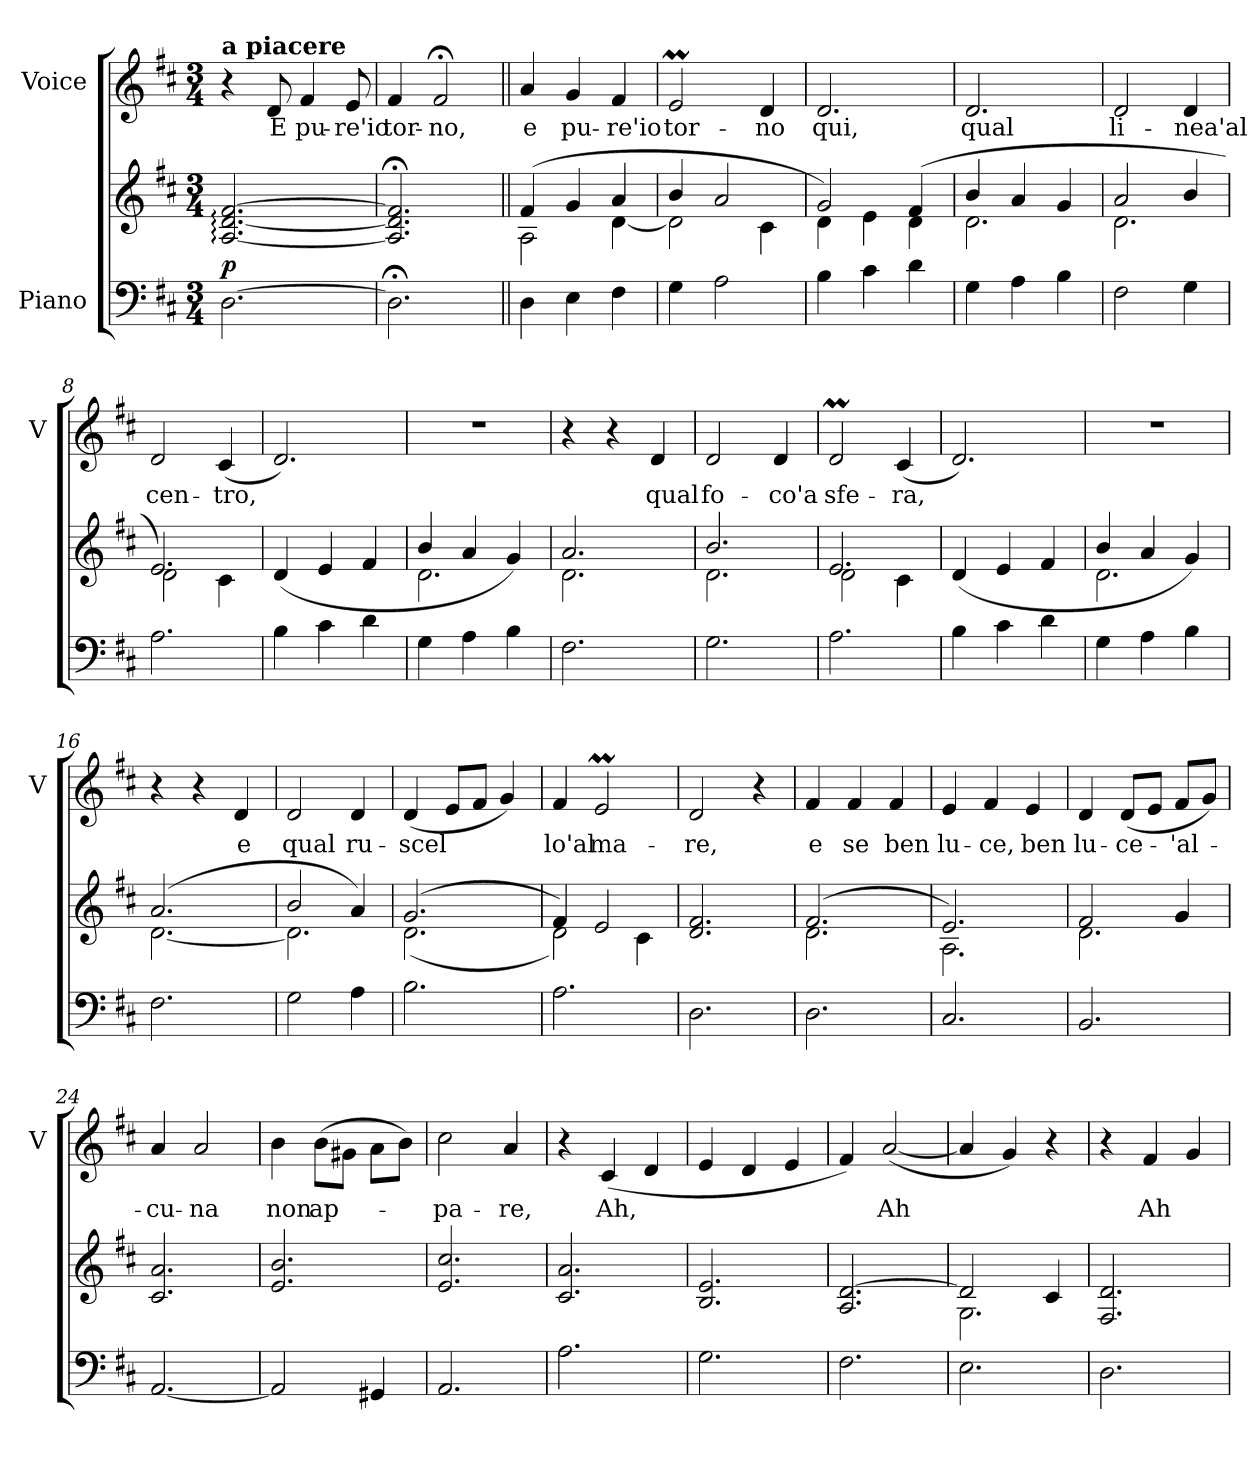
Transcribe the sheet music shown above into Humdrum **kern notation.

**kern	**kern	**dynam	**kern	**text
*part2	*part2	*part2	*part1	*part1
*staff3	*staff2	*staff2/3	*staff1	*staff1
*I"Piano	*	*	*I"Voice	*
*	*	*	*I'V	*
*clefF4	*clefG2	*	*clefG2	*
*ITrd1c1	*ITrd1c1	*	*ITrd1c1	*
*k[f#c#g#d#a#e#b#]	*k[f#c#g#d#a#e#b#]	*	*k[f#c#g#d#a#e#b#]	*
*M3/4	*M3/4	*	*M3/4	*
=1	=1	=1	=1	=1
!	!	!	!LO:TX:a:B:t=a piacere	!
!	!	!LO:DY:a=2	!	!
[2.C#\	[2.G#/: [2.c#/: [2.e#/:	p	4r	.
.	.	.	8c#/	E
.	.	.	4e#/	pu-
.	.	.	8d#/	-re'io
=2	=2	=2	=2	=2
2.C#;<\]	2.G#/];< 2.c#/];< 2.e#/];<	.	4e#/	tor-
.	.	.	2e#;</	-no,
=3||	=3||	=3||	=3||	=3||
*	*	*	*MM150	*
*	*^	*	*	*
4C#\	(4e#/	2G#\	.	4g#/	e
4D#\	4f#/	.	.	4f#/	pu-
4E#\	4g#/	[4c#\	.	4e#/	-re'io
=4	=4	=4	=4	=4	=4
4F#\	4a#/	2c#\]	.	2d#M/	tor-
2G#\	2g#/	.	.	.	.
.	.	4B#\	.	4c#/	-no
=5	=5	=5	=5	=5	=5
4A#\	2f#/)	4c#\	.	2.c#/	qui,
4B#\	.	4d#\	.	.	.
4c#\	(4e#/	4c#\	.	.	.
=6	=6	=6	=6	=6	=6
4F#\	4a#/	2.c#\	.	2.c#/	qual
4G#\	4g#/	.	.	.	.
4A#\	4f#/	.	.	.	.
=7	=7	=7	=7	=7	=7
2E#\	2g#/	2.c#\	.	2c#/	li-
4F#\	4a#/	.	.	4c#/	-nea'al
=8	=8	=8	=8	=8	=8
2.G#\	2.d#/)	2c#\	.	2c#/	cen-
.	.	4B#\	.	(4B#/	-tro,
*	*v	*v	*	*	*
!!LO:LB:g=z
=9	=9	=9	=9	=9
4A#\	(4c#/	.	2.c#/)	.
4B#\	4d#/	.	.	.
4c#\	4e#/	.	.	.
=10	=10	=10	=10	=10
*	*^	*	*	*
4F#\	4a#/	2.c#\	.	2.r	.
4G#\	4g#/	.	.	.	.
4A#\	4f#/)	.	.	.	.
=11	=11	=11	=11	=11	=11
2.E#\	2.g#/	2.c#\	.	4r	.
.	.	.	.	4r	.
.	.	.	.	4c#/	qual
=12	=12	=12	=12	=12	=12
2.F#\	2.a#/	2.c#\	.	2c#/	fo-
.	.	.	.	4c#/	-co'a
=13	=13	=13	=13	=13	=13
2.G#\	2.d#/	2c#\	.	2c#M/	sfe-
.	.	4B#\	.	(4B#/	-ra,
*	*v	*v	*	*	*
=14	=14	=14	=14	=14
4A#\	(4c#/	.	2.c#/)	.
4B#\	4d#/	.	.	.
4c#\	4e#/	.	.	.
=15	=15	=15	=15	=15
*	*^	*	*	*
4F#\	4a#/	2.c#\	.	2.r	.
4G#\	4g#/	.	.	.	.
4A#\	4f#/)	.	.	.	.
=16	=16	=16	=16	=16	=16
2.E#\	(2.g#/	[2.c#\	.	4r	.
.	.	.	.	4r	.
.	.	.	.	4c#/	e
=17	=17	=17	=17	=17	=17
2F#\	2a#/	2.c#\]	.	2c#/	qual
4G#\	4g#/)	.	.	4c#/	ru-
!!LO:LB:g=z
=18	=18	=18	=18	=18	=18
2.A#\	(2.f#/	(2.c#\	.	(4c#/	-scel
.	.	.	.	8d#/L	.
.	.	.	.	8e#/J	.
.	.	.	.	4f#/)	.
=19	=19	=19	=19	=19	=19
2.G#\	4e#/)	2c#\)	.	4e#/	lo'al
.	2d#/	.	.	2d#M/	ma-
.	.	4B#\	.	.	.
*	*v	*v	*	*	*
=20	=20	=20	=20	=20
2.C#\	2.c#/ 2.e#/	.	2c#/	-re,
.	.	.	4r	.
=21	=21	=21	=21	=21
*	*^	*	*	*
2.C#\	(2.e#/	2.c#\	.	4e#/	e
.	.	.	.	4e#/	se
.	.	.	.	4e#/	ben
=22	=22	=22	=22	=22	=22
2.BB#/	2.d#/)	2.G#\	.	4d#/	lu-
.	.	.	.	4e#/	-ce,
.	.	.	.	4d#/	ben
=23	=23	=23	=23	=23	=23
2.AA#/	2e#/	2.c#\	.	4c#/	lu-
.	.	.	.	(8c#/L	-ce-
.	.	.	.	8d#/J	.
.	4f#/	.	.	8e#/L	-'al-
.	.	.	.	8f#/J)	.
*	*v	*v	*	*	*
=24	=24	=24	=24	=24
[2.GG#/	2.B#/ 2.g#/	.	4g#/	-cu-
.	.	.	2g#/	-na
=25	=25	=25	=25	=25
2GG#/]	2.d#/ 2.a#/	.	4a#\	non
.	.	.	(8a#\L	ap-
.	.	.	8f##X\J	.
4FF##X/	.	.	8g#\L	.
.	.	.	8a#\J)	.
!!LO:PB:g=z
=26	=26	=26	=26	=26
2.GG#/	2.d#/ 2.b#/	.	2b#\	-pa-
.	.	.	4g#/	-re,
=27	=27	=27	=27	=27
2.G#\	2.B#/ 2.g#/	.	4r	.
.	.	.	(4B#/	Ah,
.	.	.	4c#/	.
=28	=28	=28	=28	=28
2.F#\	2.A#/ 2.d#/	.	4d#/	.
.	.	.	4c#/	.
.	.	.	4d#/	.
=29	=29	=29	=29	=29
2.E#\	2.G#/ [2.c#/	.	4e#/)	.
.	.	.	([2g#/	Ah
=30	=30	=30	=30	=30
*	*^	*	*	*
2.D#\	2c#/]	2.F#\	.	4g#/]	.
.	.	.	.	4f#/)	.
.	4B#/	.	.	4r	.
*	*v	*v	*	*	*
=31	=31	=31	=31	=31
2.C#\	2.E#/ 2.c#/	.	4r	.
.	.	.	4e#/	Ah
.	.	.	4f#/	.
=	=	=	=	=
*-	*-	*-	*-	*-
